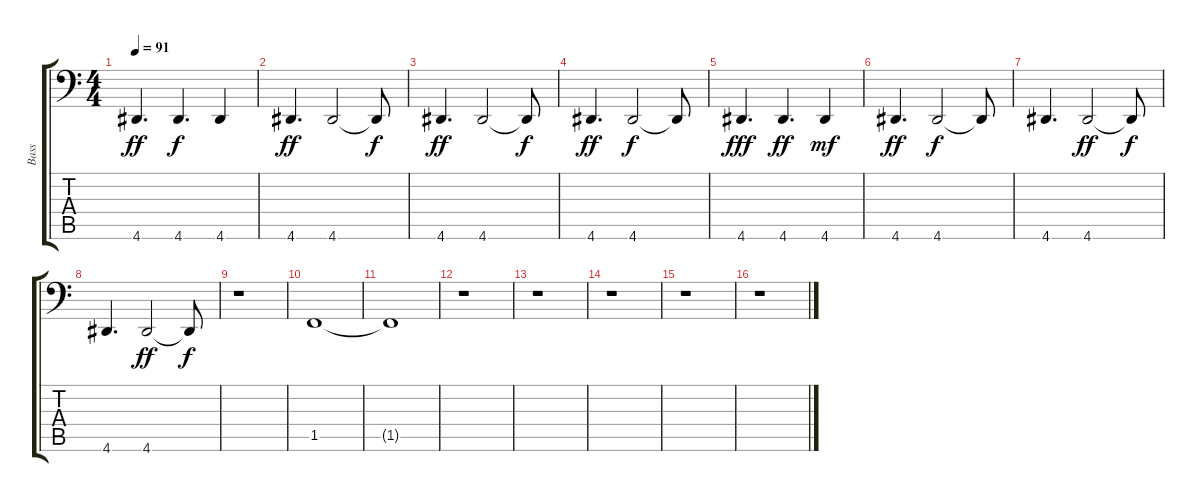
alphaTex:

\track ("Bass" "Bass") {instrument fretlessbass}
\staff {score tabs}
\tuning (C3 G2 D2 A1 E1 B0) {hide}
\ts (4 4)
\tempo 91
\clef f4
\ks c
4.6.4{d dy ff} 4.6.4{d dy f} 4.6.4 |
4.6.4{d dy ff} 4.6.2 4.6{t}.8{dy f} |
4.6.4{d dy ff} 4.6.2 4.6{t}.8{dy f} |
4.6.4{d dy ff} 4.6.2{dy f} 4.6{t}.8 |
4.6.4{d dy fff} 4.6.4{d dy ff} 4.6.4{dy mf} |
4.6.4{d dy ff} 4.6.2{dy f} 4.6{t}.8 |
4.6.4{d} 4.6.2{dy ff} 4.6{t}.8{dy f} |
4.6.4{d} 4.6.2{dy ff} 4.6{t}.8{dy f} |
r.1 |
1.5.1 |
1.5{t}.1 |
r.1 |
r.1 |
r.1 |
r.1 |
r.1
